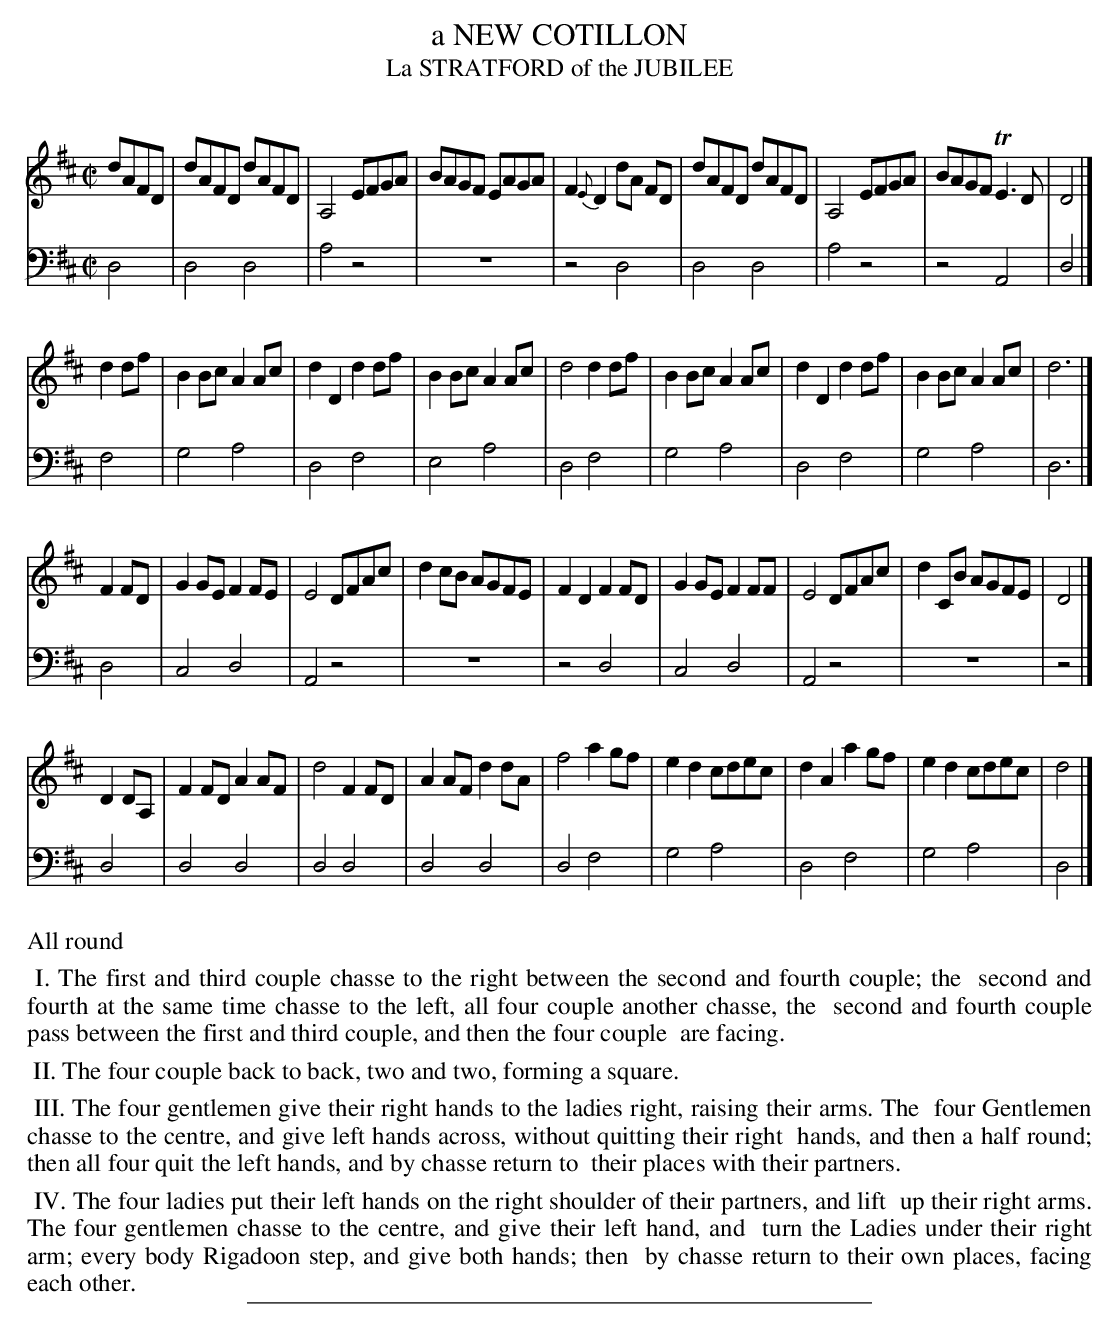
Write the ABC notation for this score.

X:1
T: a NEW COTILLON
T: La STRATFORD of the JUBILEE
C:
M: C|	% Actually just "2"
L: 1/8
K: D
V: 1 staves=2
dAFD |\
dAFD dAFD | A,4 EFGA | BAGF EAGA | F2 {E}D2 dA FD |\
dAFD dAFD | A,4 EFGA | BAGF TE3D | D4 |]
d2df |\
B2Bc A2Ac | d2D2 d2df | B2Bc A2Ac | d4 d2df |\
B2Bc A2Ac | d2D2 d2df | B2Bc A2Ac | d6 |]
F2FD |\
G2GE F2FE | E4 DFAc | d2cB AGFE | F2D2 F2FD |\
G2GE F2FF | E4 DFAc | d2CB AGFE | D4 |]
D2DA, |\
F2FD A2AF | d4 F2FD | A2AF d2dA | f4 a2gf |\
e2d2 cdec | d2A2 a2gf | e2d2 cdec | d4 |]
V: 2 clef=bass middle=d
d4 | d4 d4 | a4 z4 | z8 |
z4 d4 | d4 d4 | a4 z4 | z4 A4 |
d4 |] f4 | g4 a4 | d4 f4 | e4 a4 |
d4 f4 | g4 a4 | d4 f4 | g4 a4 | d6 |]
d4 | c4 d4 | A4 z4 | z8 | z4 d4 |
c4 d4 | A4 z4 | z8 | z4 |] d4 | d4
d4 | d4 d4 | d4 d4 | d4 f4 | g4 a4 |
d4 f4 | g4 a4 | d4 |]
